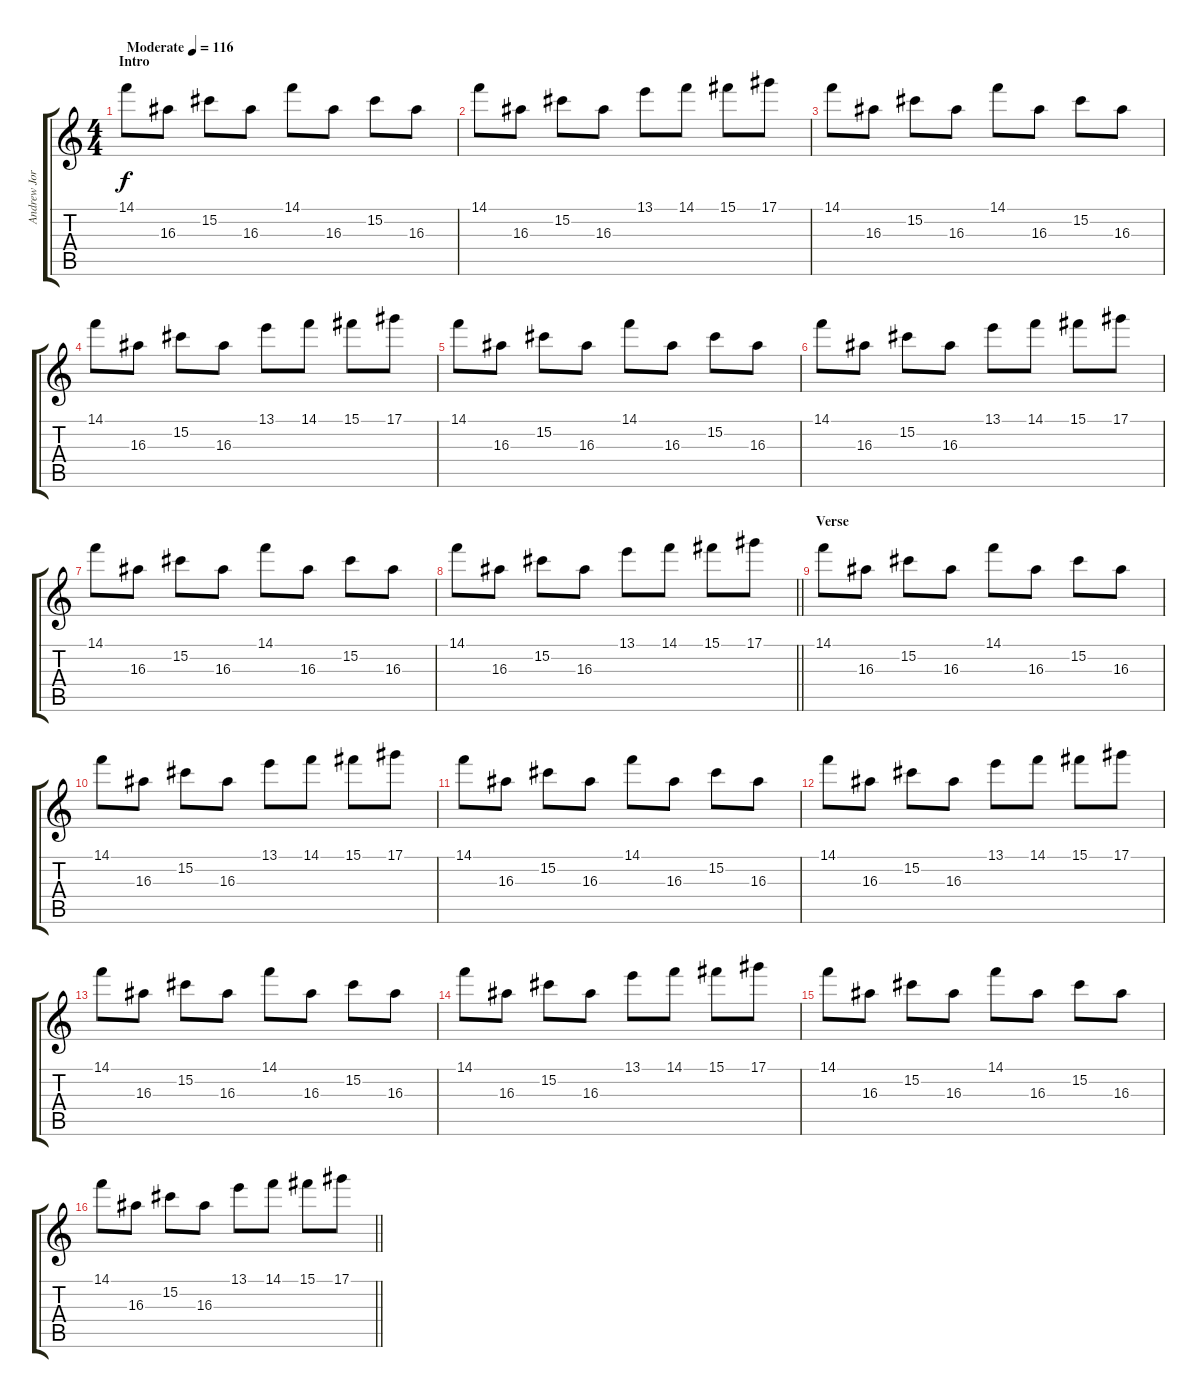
\track ("Andrew Jordan" "Andrew Jor") {instrument distortionguitar}
\staff {score tabs}
\tuning (Eb4 Bb3 Gb3 Db3 Ab2 Eb2) {hide}
\ts (4 4)
\section ("" "Intro")
\tempo (116 "Moderate")
\clef g2
\ks c
14.1.8{dy f instrument distortionguitar} 16.3.8 15.2.8 16.3.8 14.1.8 16.3.8 15.2.8 16.3.8 |
14.1.8 16.3.8 15.2.8 16.3.8 13.1.8 14.1.8 15.1.8 17.1.8 |
14.1.8 16.3.8 15.2.8 16.3.8 14.1.8 16.3.8 15.2.8 16.3.8 |
14.1.8 16.3.8 15.2.8 16.3.8 13.1.8 14.1.8 15.1.8 17.1.8 |
14.1.8 16.3.8 15.2.8 16.3.8 14.1.8 16.3.8 15.2.8 16.3.8 |
14.1.8 16.3.8 15.2.8 16.3.8 13.1.8 14.1.8 15.1.8 17.1.8 |
14.1.8 16.3.8 15.2.8 16.3.8 14.1.8 16.3.8 15.2.8 16.3.8 |
\barLineRight lightlight
14.1.8 16.3.8 15.2.8 16.3.8 13.1.8 14.1.8 15.1.8 17.1.8 |
\section ("" "Verse")
14.1.8 16.3.8 15.2.8 16.3.8 14.1.8 16.3.8 15.2.8 16.3.8 |
14.1.8 16.3.8 15.2.8 16.3.8 13.1.8 14.1.8 15.1.8 17.1.8 |
14.1.8 16.3.8 15.2.8 16.3.8 14.1.8 16.3.8 15.2.8 16.3.8 |
14.1.8 16.3.8 15.2.8 16.3.8 13.1.8 14.1.8 15.1.8 17.1.8 |
14.1.8 16.3.8 15.2.8 16.3.8 14.1.8 16.3.8 15.2.8 16.3.8 |
14.1.8 16.3.8 15.2.8 16.3.8 13.1.8 14.1.8 15.1.8 17.1.8 |
14.1.8 16.3.8 15.2.8 16.3.8 14.1.8 16.3.8 15.2.8 16.3.8 |
\barLineRight lightlight
14.1.8 16.3.8 15.2.8 16.3.8 13.1.8 14.1.8 15.1.8 17.1.8
